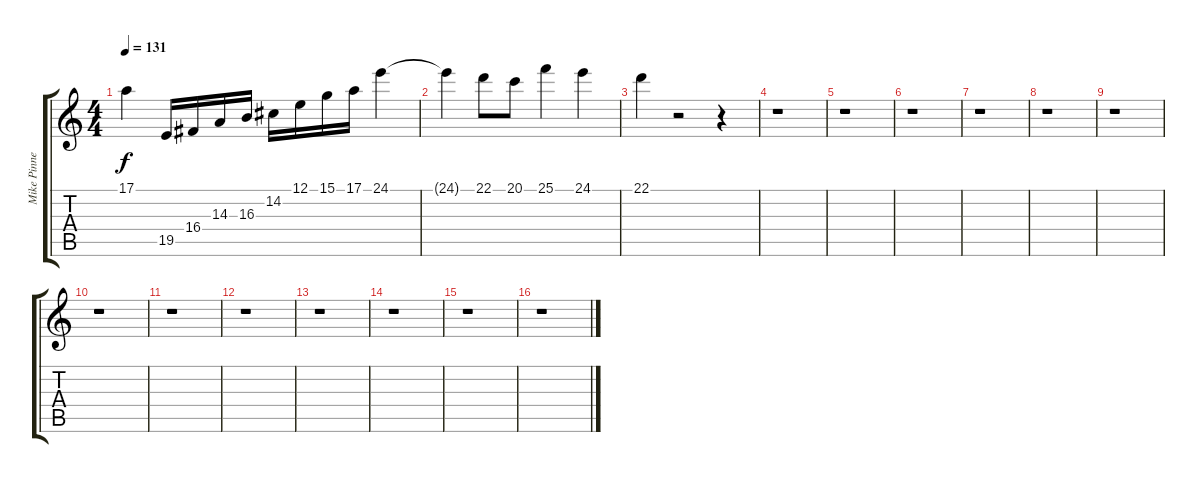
\track ("Mike Pinnella (Strings)" "Mike Pinne") {instrument stringensemble1}
\staff {score tabs}
\tuning (E4 B3 G3 D3 A2 E2) {hide}
\ts (4 4)
\tempo 131
\clef g2
\ks c
17.1.4{dy f} 19.5.16 16.4.16 14.3.16 16.3.16 14.2.16 12.1.16 15.1.16 17.1.16 24.1.4 |
24.1{t}.4 22.1.8 20.1.8 25.1.4 24.1.4 |
22.1.4 r.2 r.4 |
r.1 |
r.1 |
r.1 |
r.1 |
r.1 |
r.1 |
r.1 |
r.1 |
r.1 |
r.1 |
r.1 |
r.1 |
r.1
